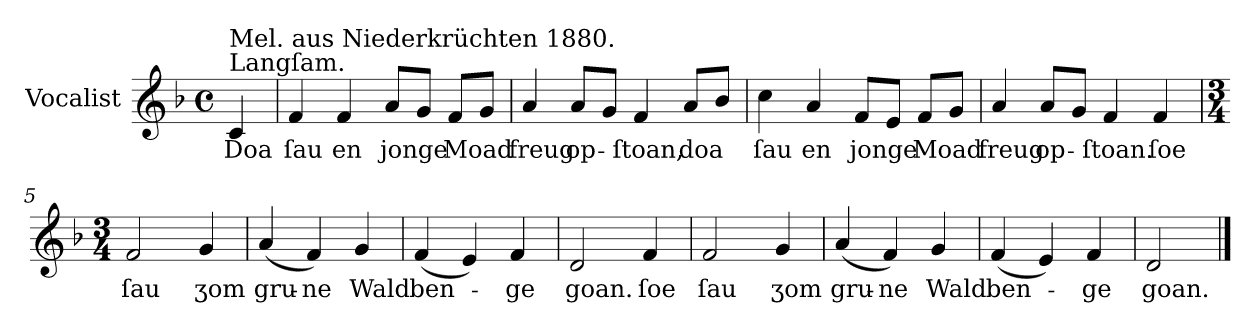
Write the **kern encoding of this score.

**kern	**text
*part1	*part1
*staff1	*staff1
*I"Vocalist	*
*k[b-]	*
*d:	*
*M4/4	*
*met(c)	*
=	=
!LO:TX:a:t=Langſam.	!
!LO:TX:a:t=Mel. aus Niederkrüchten 1880.	!
4c	Doa
=1	=1
4f	ſau
4f	en
8aL	jonge
8gJ	.
8fL	Moad
8gJ	.
=2	=2
4a	freug
8aL	op-
8gJ	.
4f	-ſtoan,
8aL	doa
8b-J	.
=3	=3
4cc	ſau
4a	en
8fL	jonge
8eJ	.
8fL	Moad
8gJ	.
=4	=4
4a	freug
8aL	op-
8gJ	.
4f	-ſtoan.
4f	ſoe
=5	=5
*M3/4	*
2f	ſau
4g	ʒom
=6	=6
(4a	gru-
4f)	-ne
4g	Wald
=7	=7
(4f	ben-
4e)	.
4f	-ge
=8	=8
2d	goan.
4f	ſoe
=9	=9
2f	ſau
4g	ʒom
=10	=10
(4a	gru-
4f)	-ne
4g	Wald
=11	=11
(4f	ben-
4e)	.
4f	-ge
=12	=12
2d	goan.
==	==
*-	*-
